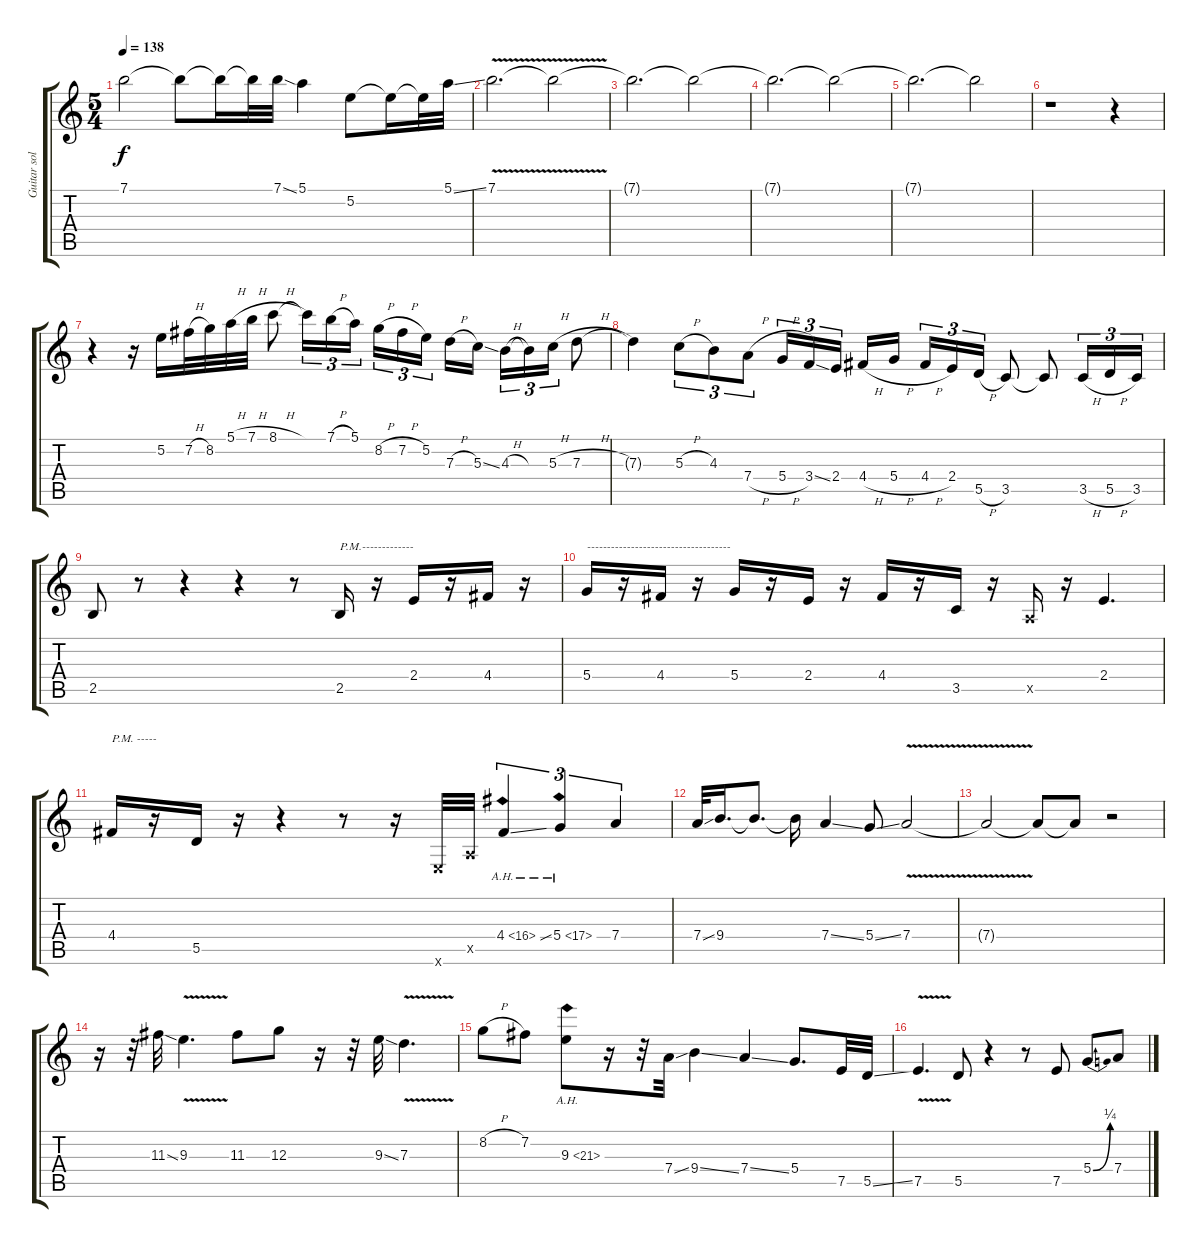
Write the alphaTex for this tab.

\track ("Guitar solo 5" "Guitar sol") {instrument overdrivenguitar}
\staff {score tabs}
\tuning (E4 B3 G3 D3 A2 E2) {hide}
\ts (5 4)
\tempo 138
\clef g2
\ks c
7.1{t}.2{dy f} 7.1{t}.8 7.1{t}.16 7.1{t}.32 7.1{ss}.32 5.1.4 5.2.8 5.2{t}.16 5.2{t}.32 5.1{ss}.32 |
7.1{v}.2{d} 7.1{t}.2 |
7.1{t}.2{d} 7.1{t}.2 |
7.1{t}.2{d} 7.1{t}.2 |
7.1{t}.2{d} 7.1{t}.2 |
r.1 r.4 |
r.4 r.16 5.2.16 7.2{h}.32 8.2.32 5.1{h}.32 7.1{h}.32 8.1{h}.8 8.1{t}.16{tu (3 2)} 7.1{h}.16{tu (3 2)} 5.1.16{tu (3 2)} 8.2{h}.16{tu (3 2)} 7.2{h}.16{tu (3 2)} 5.2.16{tu (3 2) beam splitsecondary} 7.3{h}.16 5.3{ss}.16 4.3{h}.16{tu (3 2)} 4.3{t}.16{tu (3 2)} 5.3{h}.16{tu (3 2)} 7.3{h}.8 |
7.3{t}.4 5.3{h}.8{tu (3 2)} 4.3.8{tu (3 2)} 7.4{h}.8{tu (3 2)} 5.4{h}.16{tu (3 2)} 3.4{ss}.16{tu (3 2)} 2.4.16{tu (3 2) beam splitsecondary} 4.4{h}.16 5.4{h}.16 4.4{h}.16{tu (3 2)} 2.4.16{tu (3 2)} 5.5{h}.16{tu (3 2)} 3.5.8 3.5{t}.8 3.5{h}.16{tu (3 2)} 5.5{h}.16{tu (3 2)} 3.5.16{tu (3 2)} |
2.5.8 r.8 r.4 r.4 r.8 2.5.16{txt "P.M.-------------"} r.16 2.4.16 r.16 4.4.16 r.16 |
5.4.16{txt "------------------------------------"} r.16 4.4.16 r.16 5.4.16 r.16 2.4.16 r.16 4.4.16 r.16 3.5.16 r.16 0.5{x}.16 r.16 2.4.4{d} |
4.4.16{txt "P.M. -----"} r.16 5.5.16 r.16 r.4 r.8 r.16 0.6{x}.32 0.5{x}.32 4.4{ah 12 ss}.4{tu (3 2)} 5.4{ah 12}.4{tu (3 2)} 7.4.4{tu (3 2)} |
7.4{ss}.32 9.4.16{d} 9.4{t}.8{d} 9.4{t}.16 7.4{ss}.4 5.4{ss}.8 7.4{v}.2 |
7.4{t}.2 7.4{t}.8 7.4{t}.8 r.2 |
r.16 r.32 11.3{ss}.32 9.3{v}.4{d} 11.3.8 12.3.8 r.16 r.32 9.3{ss}.32 7.3{v}.4{d} |
8.2{h}.8 7.2.8 9.3{ah 12}.8 r.16 r.32 7.4{ss}.32 9.4{ss}.4 7.4{ss}.4 5.4.8{d} 7.5.32 5.5{ss}.32 |
7.5{v}.4{d} 5.5.8 r.4 r.8 7.5.8 5.4{be (bend 0 0 60 1)}.8 7.4.8
